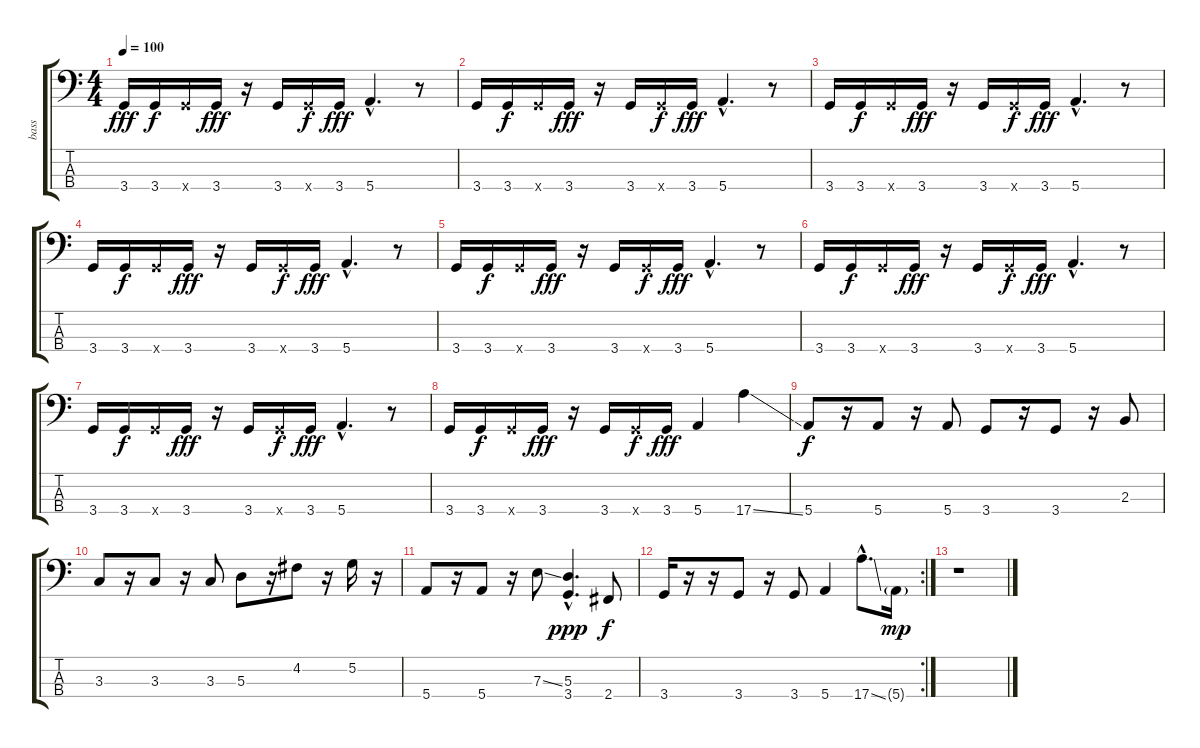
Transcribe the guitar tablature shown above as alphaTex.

\track ("bass" "bass") {instrument electricbassfinger}
\staff {score tabs}
\tuning (G2 D2 A1 E1) {hide}
\ts (4 4)
\tempo 100
\clef f4
\ks c
3.4.16{dy fff} 3.4.16{dy f} 3.4{x}.16 3.4.16{dy fff} r.16 3.4.16 3.4{x}.16{dy f} 3.4.16{dy fff} 5.4{hac}.4{d} r.8 |
3.4.16 3.4.16{dy f} 3.4{x}.16 3.4.16{dy fff} r.16 3.4.16 3.4{x}.16{dy f} 3.4.16{dy fff} 5.4{hac}.4{d} r.8 |
3.4.16 3.4.16{dy f} 3.4{x}.16 3.4.16{dy fff} r.16 3.4.16 3.4{x}.16{dy f} 3.4.16{dy fff} 5.4{hac}.4{d} r.8 |
3.4.16 3.4.16{dy f} 3.4{x}.16 3.4.16{dy fff} r.16 3.4.16 3.4{x}.16{dy f} 3.4.16{dy fff} 5.4{hac}.4{d} r.8 |
3.4.16 3.4.16{dy f} 3.4{x}.16 3.4.16{dy fff} r.16 3.4.16 3.4{x}.16{dy f} 3.4.16{dy fff} 5.4{hac}.4{d} r.8 |
3.4.16 3.4.16{dy f} 3.4{x}.16 3.4.16{dy fff} r.16 3.4.16 3.4{x}.16{dy f} 3.4.16{dy fff} 5.4{hac}.4{d} r.8 |
3.4.16 3.4.16{dy f} 3.4{x}.16 3.4.16{dy fff} r.16 3.4.16 3.4{x}.16{dy f} 3.4.16{dy fff} 5.4{hac}.4{d} r.8 |
3.4.16 3.4.16{dy f} 3.4{x}.16 3.4.16{dy fff} r.16 3.4.16 3.4{x}.16{dy f} 3.4.16{dy fff} 5.4.4 17.4{ss}.4 |
5.4.8{dy f} r.16 5.4.8 r.16 5.4.8 3.4.8 r.16 3.4.8 r.16 2.3.8 |
3.3.8 r.16 3.3.8 r.16 3.3.8 5.3.8 r.16 4.2.8 r.16 5.2.16 r.16 |
5.4.8 r.16 5.4.8 r.16 7.3{ss}.8 (5.3{hac} 3.4{hac}).4{d dy ppp} 2.4.8{dy f} |
\rc 2
3.4.16 r.16 r.16 3.4.8 r.16 3.4.8 5.4.4 17.4{ss hac}.8{d} 5.4{g}.16{dy mp} |
r.1
